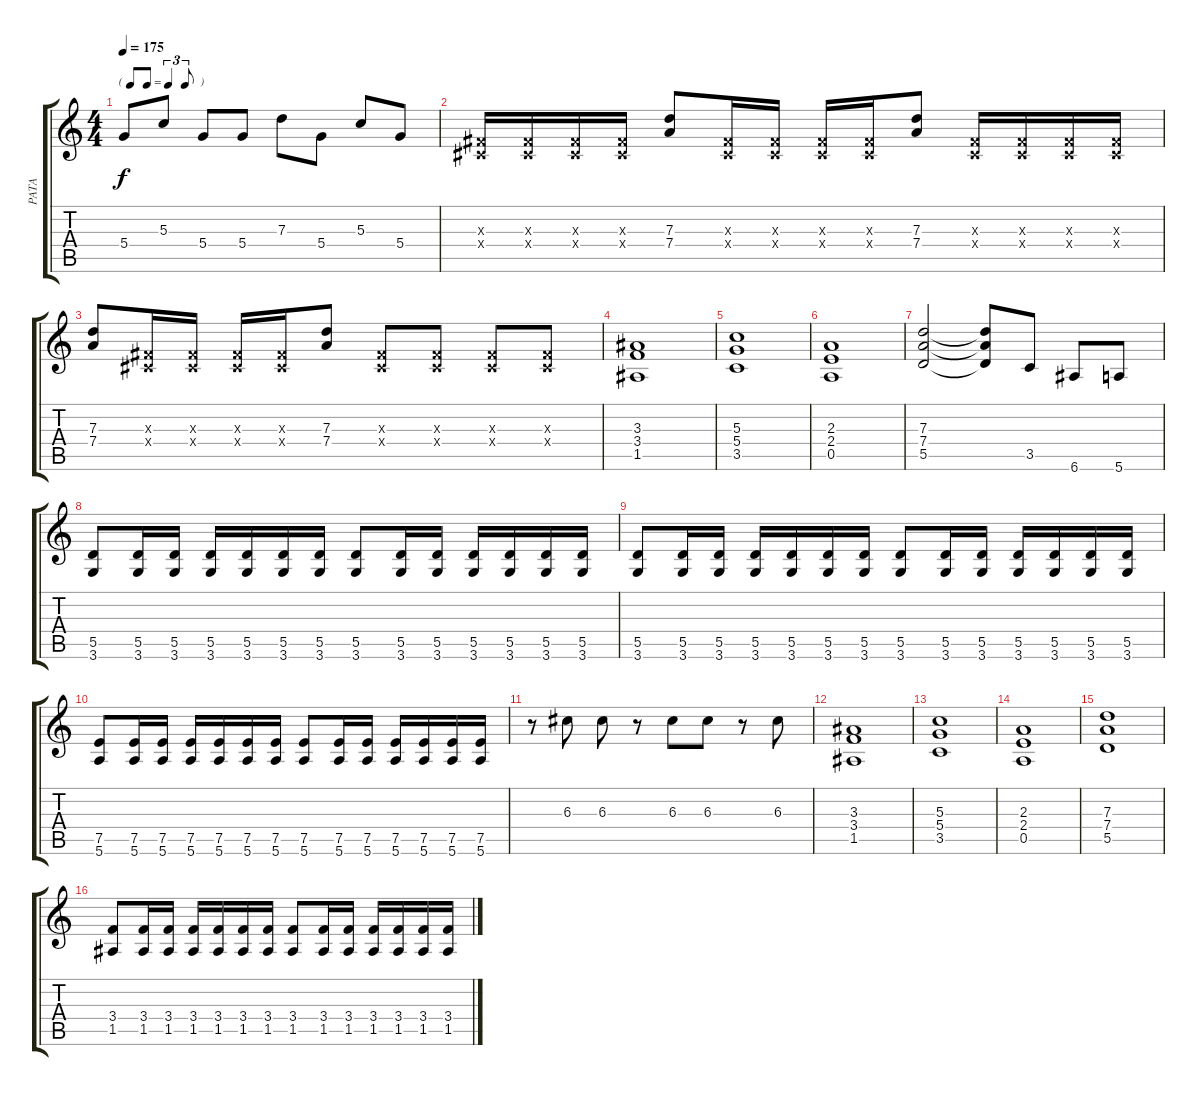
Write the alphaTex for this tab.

\track ("PATA" "PATA") {instrument distortionguitar}
\staff {score tabs}
\tuning (E4 B3 G3 D3 A2 E2) {hide}
\ts (4 4)
\tf triplet8th
\tempo 175
\clef g2
\ks c
5.4.8{dy f} 5.3.8 5.4.8 5.4.8 7.3.8 5.4.8 5.3.8 5.4.8 |
(-1.3{x} -1.4{x}).16 (-1.3{x} -1.4{x}).16 (-1.3{x} -1.4{x}).16 (-1.3{x} -1.4{x}).16 (7.3 7.4).8 (-1.3{x} -1.4{x}).16 (-1.3{x} -1.4{x}).16 (-1.3{x} -1.4{x}).16 (-1.3{x} -1.4{x}).16 (7.3 7.4).8 (-1.3{x} -1.4{x}).16 (-1.3{x} -1.4{x}).16 (-1.3{x} -1.4{x}).16 (-1.3{x} -1.4{x}).16 |
(7.3 7.4).8 (-1.3{x} -1.4{x}).16 (-1.3{x} -1.4{x}).16 (-1.3{x} -1.4{x}).16 (-1.3{x} -1.4{x}).16 (7.3 7.4).8 (-1.3{x} -1.4{x}).8 (-1.3{x} -1.4{x}).8 (-1.3{x} -1.4{x}).8 (-1.3{x} -1.4{x}).8 |
(3.3 3.4 1.5).1 |
(5.3 5.4 3.5).1 |
(2.3 2.4 0.5).1 |
(7.3 7.4 5.5).2 (7.3{t} 7.4{t} 5.5{t}).8 3.5.8 6.6.8 5.6.8 |
(5.5 3.6).8 (5.5 3.6).16 (5.5 3.6).16 (5.5 3.6).16 (5.5 3.6).16 (5.5 3.6).16 (5.5 3.6).16 (5.5 3.6).8 (5.5 3.6).16 (5.5 3.6).16 (5.5 3.6).16 (5.5 3.6).16 (5.5 3.6).16 (5.5 3.6).16 |
(5.5 3.6).8 (5.5 3.6).16 (5.5 3.6).16 (5.5 3.6).16 (5.5 3.6).16 (5.5 3.6).16 (5.5 3.6).16 (5.5 3.6).8 (5.5 3.6).16 (5.5 3.6).16 (5.5 3.6).16 (5.5 3.6).16 (5.5 3.6).16 (5.5 3.6).16 |
(7.5 5.6).8 (7.5 5.6).16 (7.5 5.6).16 (7.5 5.6).16 (7.5 5.6).16 (7.5 5.6).16 (7.5 5.6).16 (7.5 5.6).8 (7.5 5.6).16 (7.5 5.6).16 (7.5 5.6).16 (7.5 5.6).16 (7.5 5.6).16 (7.5 5.6).16 |
r.8 6.3.8 6.3.8 r.8 6.3.8 6.3.8 r.8 6.3.8 |
(3.3 3.4 1.5).1 |
(5.3 5.4 3.5).1 |
(2.3 2.4 0.5).1 |
(7.3 7.4 5.5).1 |
(3.4 1.5).8 (3.4 1.5).16 (3.4 1.5).16 (3.4 1.5).16 (3.4 1.5).16 (3.4 1.5).16 (3.4 1.5).16 (3.4 1.5).8 (3.4 1.5).16 (3.4 1.5).16 (3.4 1.5).16 (3.4 1.5).16 (3.4 1.5).16 (3.4 1.5).16
